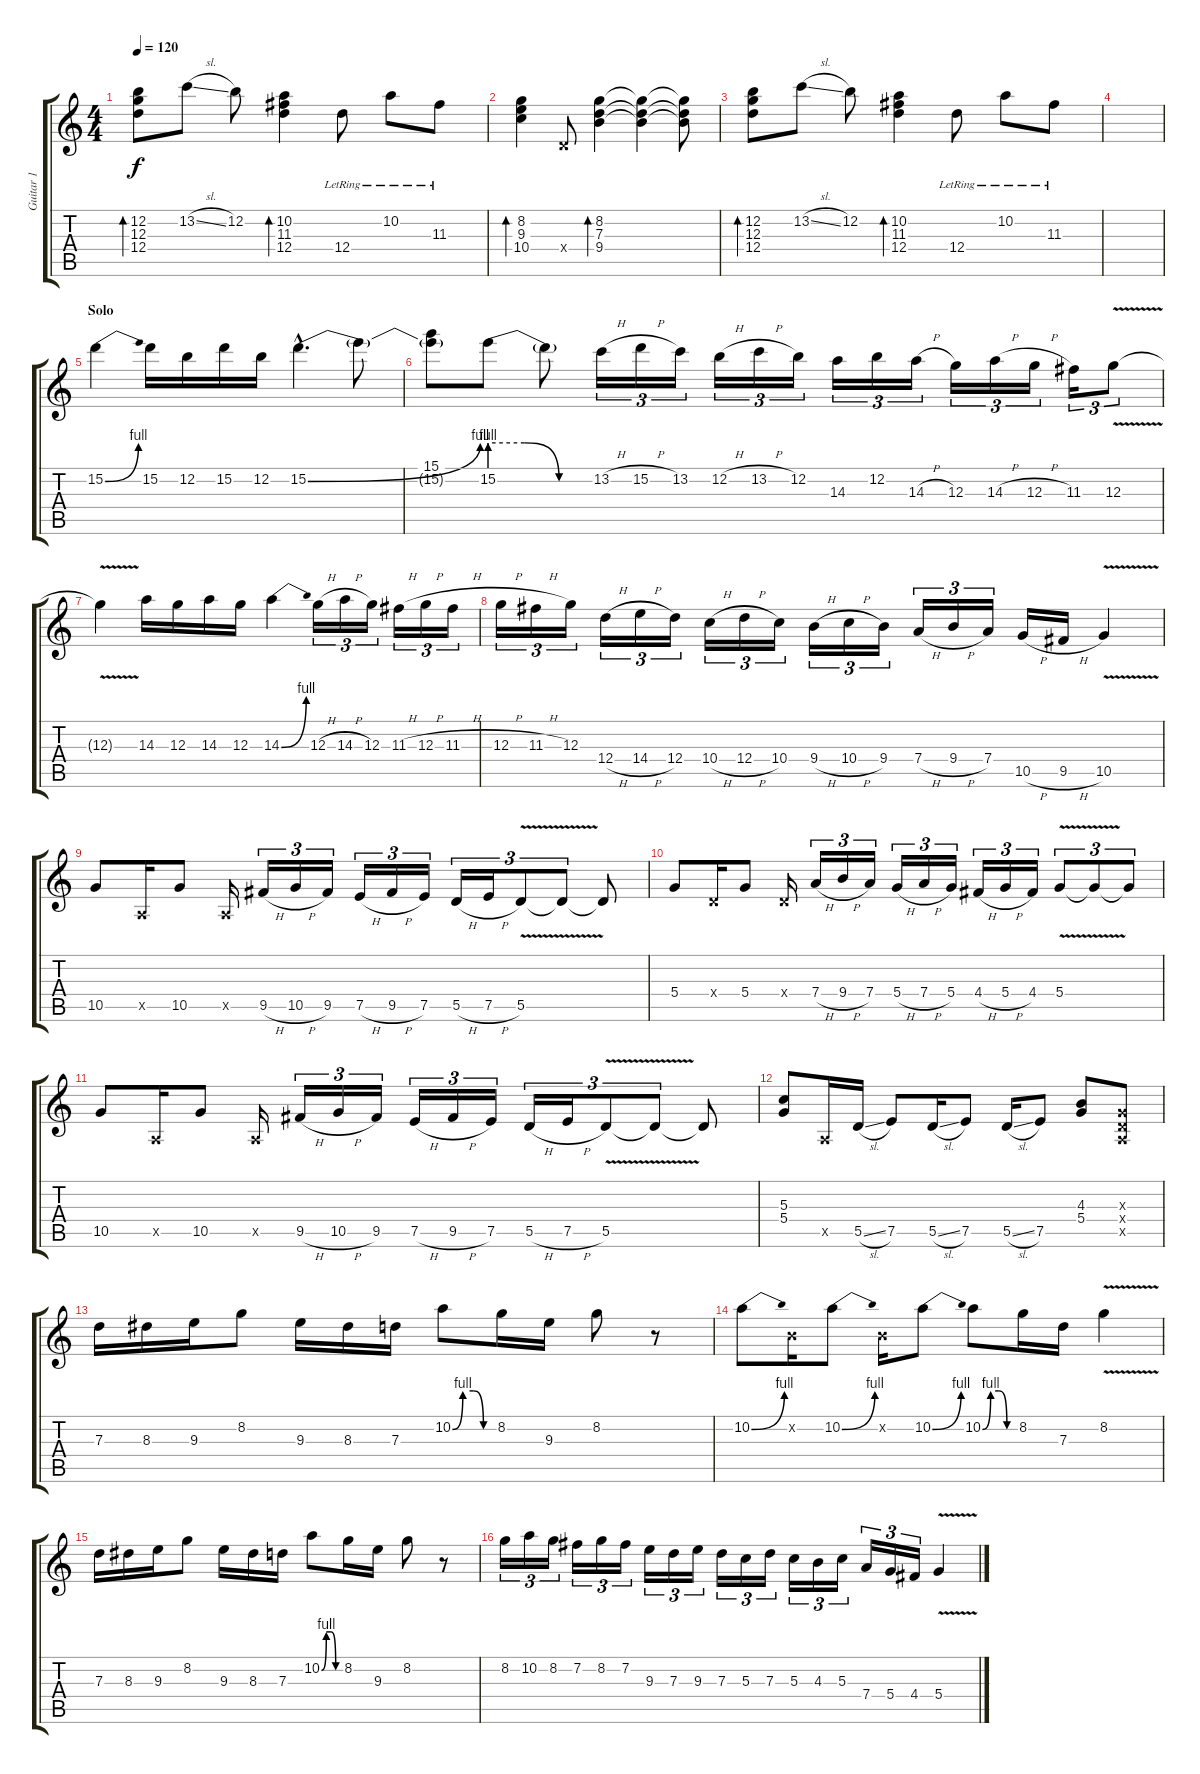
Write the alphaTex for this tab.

\track ("Guitar 1" "Guitar 1") {instrument distortionguitar}
\staff {score tabs}
\tuning (E4 B3 G3 D3 A2 E2) {hide}
\ts (4 4)
\tempo 120
\clef g2
\ks c
(12.2 12.3 12.4).8{bd 60 dy f instrument electricguitarclean} 13.2{sl}.8 12.2.8 (10.2 11.3 12.4).4{bd 60} 12.4{lr}.8 10.2{lr}.8 11.3{lr}.8 |
(8.2 9.3 10.4).4{bd 60} 0.4{x}.8 (8.2 7.3 9.4).4{bd 60} (8.2{t} 7.3{t} 9.4{t}).4 (8.2{t} 7.3{t} 9.4{t}).8 |
(12.2 12.3 12.4).8{bd 60 instrument electricguitarclean} 13.2{sl}.8 12.2.8 (10.2 11.3 12.4).4{bd 60} 12.4{lr}.8 10.2{lr}.8 11.3{lr}.8 |
|
\section ("" "Solo")
15.2{be (bend 0 0 60 4)}.4{instrument distortionguitar} 15.2.16 12.2.16 15.2.16 12.2.16 15.2{be (bend 0 0 60 4) hac}.4{d} 15.2{t}.8 |
(15.1 15.2{t}).8 15.2{be (custom 0 4 20 4 40 0 60 0)}.8 15.2{t}.8 13.2{h}.16{tu (3 2)} 15.2{h}.16{tu (3 2)} 13.2.16{tu (3 2)} 12.2{h}.16{tu (3 2)} 13.2{h}.16{tu (3 2)} 12.2.16{tu (3 2)} 14.3.16{tu (3 2)} 12.2.16{tu (3 2)} 14.3{h}.16{tu (3 2)} 12.3.16{tu (3 2)} 14.3{h}.16{tu (3 2)} 12.3{h}.16{tu (3 2)} 11.3.16{tu (3 2)} 12.3{v}.8{tu (3 2)} |
12.3{t}.4 14.3.16 12.3.16 14.3.16 12.3.16 14.3{be (bend 0 0 60 4)}.4 12.3{h}.16{tu (3 2)} 14.3{h}.16{tu (3 2)} 12.3.16{tu (3 2)} 11.3{h}.16{tu (3 2)} 12.3{h}.16{tu (3 2)} 11.3{h}.16{tu (3 2)} |
12.3{h}.16{tu (3 2)} 11.3{h}.16{tu (3 2)} 12.3.16{tu (3 2)} 12.4{h}.16{tu (3 2)} 14.4{h}.16{tu (3 2)} 12.4.16{tu (3 2)} 10.4{h}.16{tu (3 2)} 12.4{h}.16{tu (3 2)} 10.4.16{tu (3 2)} 9.4{h}.16{tu (3 2)} 10.4{h}.16{tu (3 2)} 9.4.16{tu (3 2)} 7.4{h}.16{tu (3 2)} 9.4{h}.16{tu (3 2)} 7.4.16{tu (3 2)} 10.5{h}.16 9.5{h}.16 10.5{v}.4 |
10.5.8 0.5{x}.16 10.5.8 0.5{x}.16 9.5{h}.16{tu (3 2)} 10.5{h}.16{tu (3 2)} 9.5.16{tu (3 2)} 7.5{h}.16{tu (3 2)} 9.5{h}.16{tu (3 2)} 7.5.16{tu (3 2)} 5.5{h}.16{tu (3 2)} 7.5{h}.16{tu (3 2)} 5.5{v}.8{tu (3 2)} 5.5{t}.8{tu (3 2)} 5.5{t}.8 |
5.4.8 0.4{x}.16 5.4.8 0.4{x}.16 7.4{h}.16{tu (3 2)} 9.4{h}.16{tu (3 2)} 7.4.16{tu (3 2)} 5.4{h}.16{tu (3 2)} 7.4{h}.16{tu (3 2)} 5.4.16{tu (3 2)} 4.4{h}.16{tu (3 2)} 5.4{h}.16{tu (3 2)} 4.4.16{tu (3 2)} 5.4{v}.8{tu (3 2)} 5.4{t}.8{tu (3 2)} 5.4{t}.8{tu (3 2)} |
10.5.8 0.5{x}.16 10.5.8 0.5{x}.16 9.5{h}.16{tu (3 2)} 10.5{h}.16{tu (3 2)} 9.5.16{tu (3 2)} 7.5{h}.16{tu (3 2)} 9.5{h}.16{tu (3 2)} 7.5.16{tu (3 2)} 5.5{h}.16{tu (3 2)} 7.5{h}.16{tu (3 2)} 5.5{v}.8{tu (3 2)} 5.5{t}.8{tu (3 2)} 5.5{t}.8 |
(5.3 5.4).8 0.5{x}.16 5.5{sl}.16 7.5.8 5.5{sl}.16 7.5.8 5.5{sl}.16 7.5.8 (4.3 5.4).8 (0.3{x} 0.4{x} 0.5{x}).8 |
7.3.16 8.3.16 9.3.16 8.2.8 9.3.16 8.3.16 7.3.16 10.2{be (custom 0 0 15 4 30 4 45 0 60 0)}.8 8.2.16 9.3.16 8.2.8 r.8 |
10.2{be (bend 0 0 60 4)}.8 0.2{x}.16 10.2{be (bend 0 0 60 4)}.8 0.2{x}.16 10.2{be (bend 0 0 60 4)}.8 10.2{be (custom 0 0 15 4 30 4 45 0 60 0)}.8 8.2.16 7.3.16 8.2{v}.4 |
7.3.16 8.3.16 9.3.16 8.2.8 9.3.16 8.3.16 7.3.16 10.2{be (custom 0 0 15 4 30 4 45 0 60 0)}.8 8.2.16 9.3.16 8.2.8 r.8 |
8.2.16{tu (3 2)} 10.2.16{tu (3 2)} 8.2.16{tu (3 2)} 7.2.16{tu (3 2)} 8.2.16{tu (3 2)} 7.2.16{tu (3 2)} 9.3.16{tu (3 2)} 7.3.16{tu (3 2)} 9.3.16{tu (3 2)} 7.3.16{tu (3 2)} 5.3.16{tu (3 2)} 7.3.16{tu (3 2)} 5.3.16{tu (3 2)} 4.3.16{tu (3 2)} 5.3.16{tu (3 2)} 7.4.16{tu (3 2)} 5.4.16{tu (3 2)} 4.4.16{tu (3 2)} 5.4{v}.4
